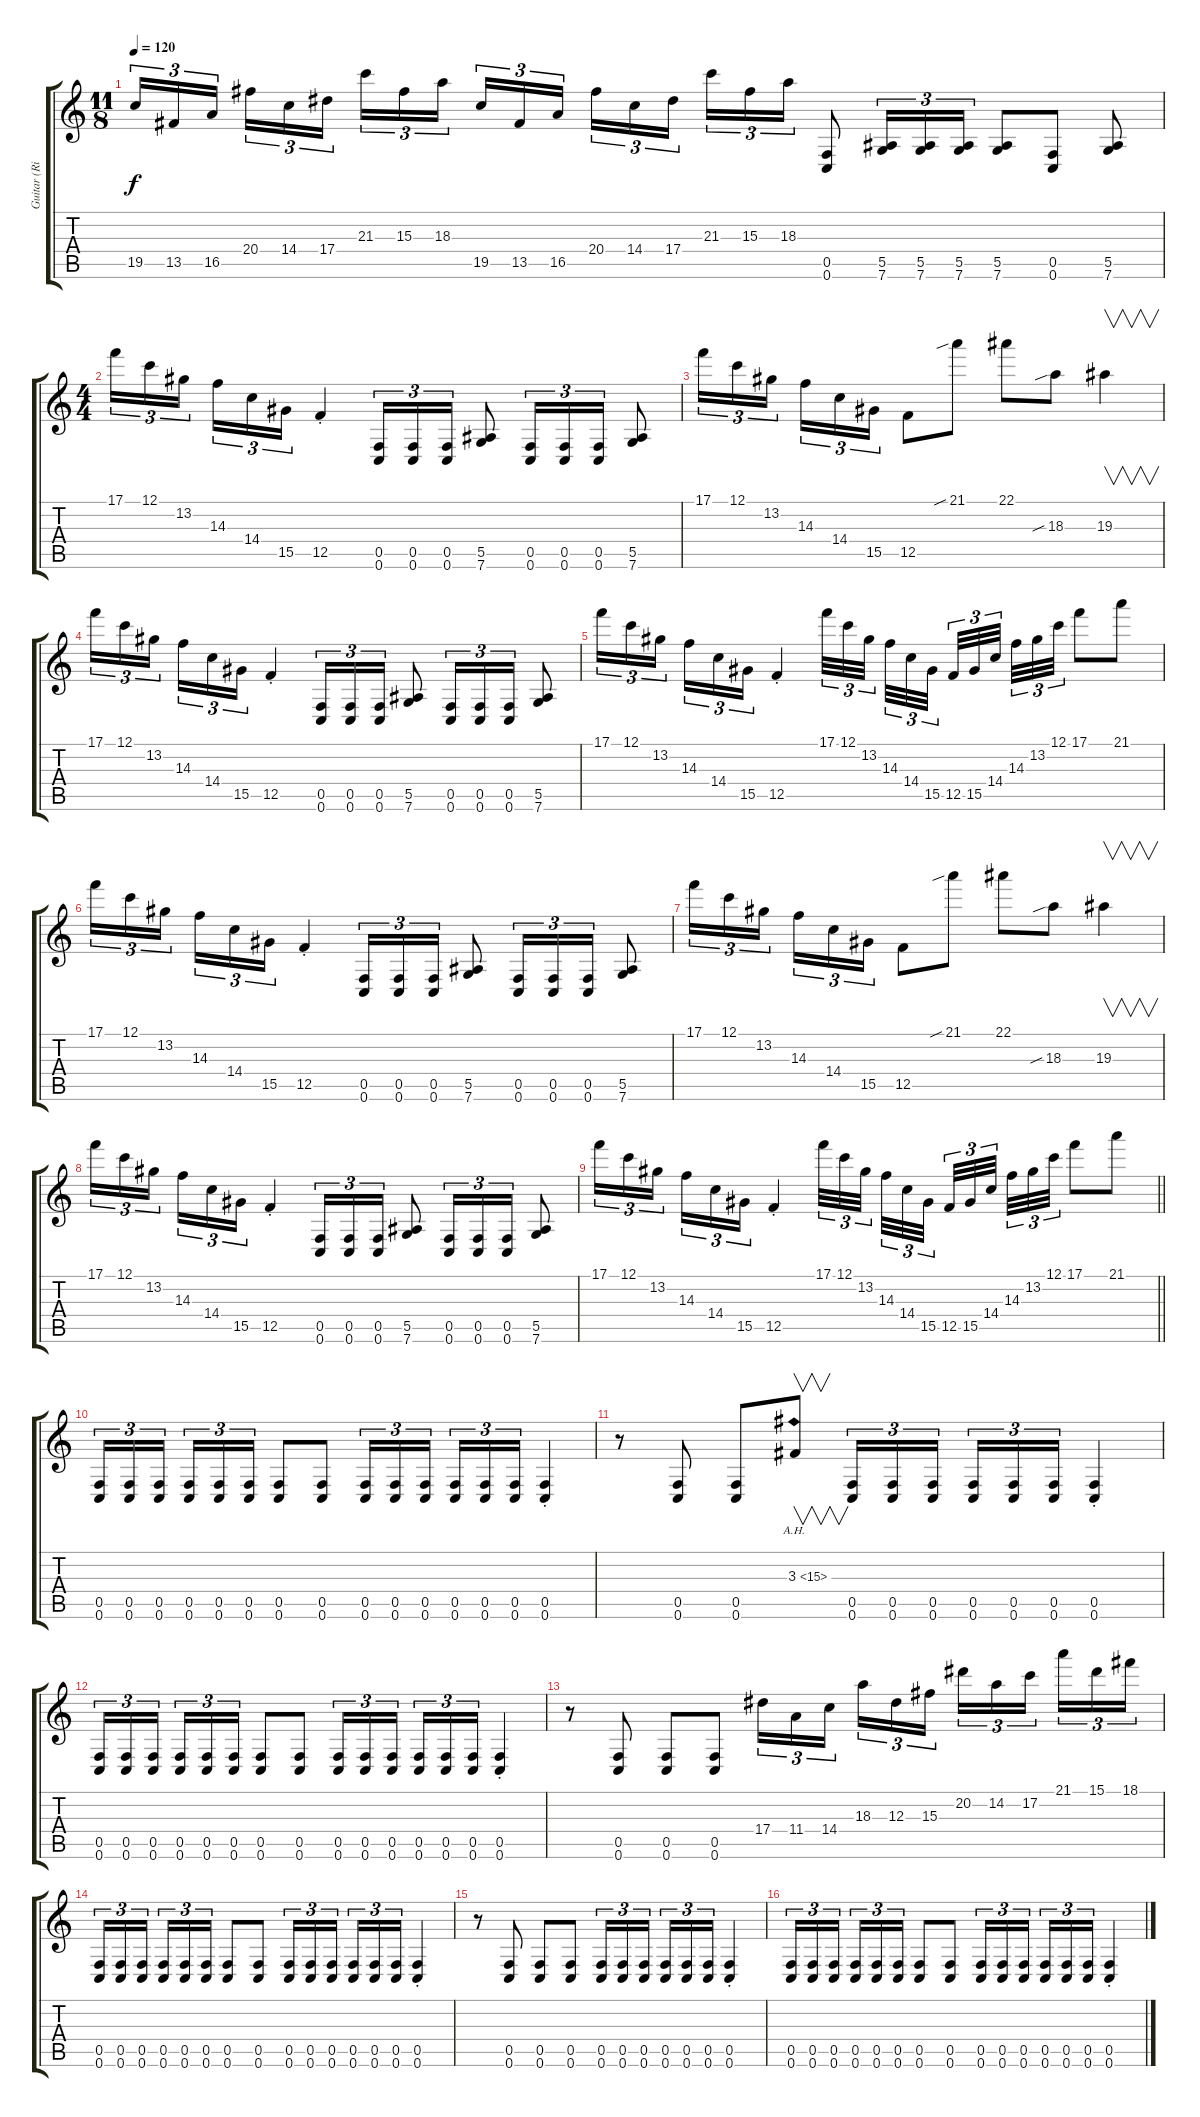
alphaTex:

\track ("Guitar (Right) - Josh Hamandez" "Guitar (Ri") {instrument distortionguitar}
\staff {score tabs}
\tuning (C4 G3 Eb3 Bb2 F2 C2) {hide}
\ts (11 8)
\tempo 120
\clef g2
\ks c
19.5.16{tu (3 2) dy f} 13.5.16{tu (3 2)} 16.5.16{tu (3 2) beam splitsecondary} 20.4.16{tu (3 2)} 14.4.16{tu (3 2)} 17.4.16{tu (3 2) beam splitsecondary} 21.3.16{tu (3 2)} 15.3.16{tu (3 2)} 18.3.16{tu (3 2)} 19.5.16{tu (3 2)} 13.5.16{tu (3 2)} 16.5.16{tu (3 2) beam splitsecondary} 20.4.16{tu (3 2)} 14.4.16{tu (3 2)} 17.4.16{tu (3 2) beam splitsecondary} 21.3.16{tu (3 2)} 15.3.16{tu (3 2)} 18.3.16{tu (3 2)} (0.5 0.6).8 (5.5 7.6).16{tu (3 2)} (5.5 7.6).16{tu (3 2)} (5.5 7.6).16{tu (3 2)} (5.5 7.6).8 (0.5 0.6).8 (5.5 7.6).8 |
\ts (4 4)
17.1.16{tu (3 2)} 12.1.16{tu (3 2)} 13.2.16{tu (3 2) beam splitsecondary} 14.3.16{tu (3 2)} 14.4.16{tu (3 2)} 15.5.16{tu (3 2)} 12.5{st}.4 (0.5 0.6).16{tu (3 2)} (0.5 0.6).16{tu (3 2)} (0.5 0.6).16{tu (3 2)} (5.5 7.6).8 (0.5 0.6).16{tu (3 2)} (0.5 0.6).16{tu (3 2)} (0.5 0.6).16{tu (3 2)} (5.5 7.6).8 |
17.1.16{tu (3 2)} 12.1.16{tu (3 2)} 13.2.16{tu (3 2) beam splitsecondary} 14.3.16{tu (3 2)} 14.4.16{tu (3 2)} 15.5.16{tu (3 2)} 12.5.8 21.1{sib}.8 22.1.8 18.3{sib}.8 19.3.4{v} |
17.1.16{tu (3 2)} 12.1.16{tu (3 2)} 13.2.16{tu (3 2) beam splitsecondary} 14.3.16{tu (3 2)} 14.4.16{tu (3 2)} 15.5.16{tu (3 2)} 12.5{st}.4 (0.5 0.6).16{tu (3 2)} (0.5 0.6).16{tu (3 2)} (0.5 0.6).16{tu (3 2)} (5.5 7.6).8 (0.5 0.6).16{tu (3 2)} (0.5 0.6).16{tu (3 2)} (0.5 0.6).16{tu (3 2)} (5.5 7.6).8 |
17.1.16{tu (3 2)} 12.1.16{tu (3 2)} 13.2.16{tu (3 2) beam splitsecondary} 14.3.16{tu (3 2)} 14.4.16{tu (3 2)} 15.5.16{tu (3 2)} 12.5{st}.4 17.1.32{tu (3 2)} 12.1.32{tu (3 2)} 13.2.32{tu (3 2) beam splitsecondary} 14.3.32{tu (3 2)} 14.4.32{tu (3 2)} 15.5.32{tu (3 2) beam splitsecondary} 12.5.32{tu (3 2)} 15.5.32{tu (3 2)} 14.4.32{tu (3 2) beam splitsecondary} 14.3.32{tu (3 2)} 13.2.32{tu (3 2)} 12.1.32{tu (3 2)} 17.1.8 21.1.8 |
17.1.16{tu (3 2)} 12.1.16{tu (3 2)} 13.2.16{tu (3 2) beam splitsecondary} 14.3.16{tu (3 2)} 14.4.16{tu (3 2)} 15.5.16{tu (3 2)} 12.5{st}.4 (0.5 0.6).16{tu (3 2)} (0.5 0.6).16{tu (3 2)} (0.5 0.6).16{tu (3 2)} (5.5 7.6).8 (0.5 0.6).16{tu (3 2)} (0.5 0.6).16{tu (3 2)} (0.5 0.6).16{tu (3 2)} (5.5 7.6).8 |
17.1.16{tu (3 2)} 12.1.16{tu (3 2)} 13.2.16{tu (3 2) beam splitsecondary} 14.3.16{tu (3 2)} 14.4.16{tu (3 2)} 15.5.16{tu (3 2)} 12.5.8 21.1{sib}.8 22.1.8 18.3{sib}.8 19.3.4{v} |
17.1.16{tu (3 2)} 12.1.16{tu (3 2)} 13.2.16{tu (3 2) beam splitsecondary} 14.3.16{tu (3 2)} 14.4.16{tu (3 2)} 15.5.16{tu (3 2)} 12.5{st}.4 (0.5 0.6).16{tu (3 2)} (0.5 0.6).16{tu (3 2)} (0.5 0.6).16{tu (3 2)} (5.5 7.6).8 (0.5 0.6).16{tu (3 2)} (0.5 0.6).16{tu (3 2)} (0.5 0.6).16{tu (3 2)} (5.5 7.6).8 |
\barLineRight lightlight
17.1.16{tu (3 2)} 12.1.16{tu (3 2)} 13.2.16{tu (3 2) beam splitsecondary} 14.3.16{tu (3 2)} 14.4.16{tu (3 2)} 15.5.16{tu (3 2)} 12.5{st}.4 17.1.32{tu (3 2)} 12.1.32{tu (3 2)} 13.2.32{tu (3 2) beam splitsecondary} 14.3.32{tu (3 2)} 14.4.32{tu (3 2)} 15.5.32{tu (3 2) beam splitsecondary} 12.5.32{tu (3 2)} 15.5.32{tu (3 2)} 14.4.32{tu (3 2) beam splitsecondary} 14.3.32{tu (3 2)} 13.2.32{tu (3 2)} 12.1.32{tu (3 2)} 17.1.8 21.1.8 |
(0.5 0.6).16{tu (3 2)} (0.5 0.6).16{tu (3 2)} (0.5 0.6).16{tu (3 2) beam splitsecondary} (0.5 0.6).16{tu (3 2)} (0.5 0.6).16{tu (3 2)} (0.5 0.6).16{tu (3 2)} (0.5 0.6).8 (0.5 0.6).8 (0.5 0.6).16{tu (3 2)} (0.5 0.6).16{tu (3 2)} (0.5 0.6).16{tu (3 2) beam splitsecondary} (0.5 0.6).16{tu (3 2)} (0.5 0.6).16{tu (3 2)} (0.5 0.6).16{tu (3 2)} (0.5{st} 0.6{st}).4 |
r.8 (0.5 0.6).8 (0.5 0.6).8 3.3{ah 12}.8{v} (0.5 0.6).16{tu (3 2)} (0.5 0.6).16{tu (3 2)} (0.5 0.6).16{tu (3 2) beam splitsecondary} (0.5 0.6).16{tu (3 2)} (0.5 0.6).16{tu (3 2)} (0.5 0.6).16{tu (3 2)} (0.5{st} 0.6{st}).4 |
(0.5 0.6).16{tu (3 2)} (0.5 0.6).16{tu (3 2)} (0.5 0.6).16{tu (3 2) beam splitsecondary} (0.5 0.6).16{tu (3 2)} (0.5 0.6).16{tu (3 2)} (0.5 0.6).16{tu (3 2)} (0.5 0.6).8 (0.5 0.6).8 (0.5 0.6).16{tu (3 2)} (0.5 0.6).16{tu (3 2)} (0.5 0.6).16{tu (3 2) beam splitsecondary} (0.5 0.6).16{tu (3 2)} (0.5 0.6).16{tu (3 2)} (0.5 0.6).16{tu (3 2)} (0.5{st} 0.6{st}).4 |
r.8 (0.5 0.6).8 (0.5 0.6).8 (0.5 0.6).8 17.4.16{tu (3 2)} 11.4.16{tu (3 2)} 14.4.16{tu (3 2) beam splitsecondary} 18.3.16{tu (3 2)} 12.3.16{tu (3 2)} 15.3.16{tu (3 2)} 20.2.16{tu (3 2)} 14.2.16{tu (3 2)} 17.2.16{tu (3 2) beam splitsecondary} 21.1.16{tu (3 2)} 15.1.16{tu (3 2)} 18.1.16{tu (3 2)} |
(0.5 0.6).16{tu (3 2)} (0.5 0.6).16{tu (3 2)} (0.5 0.6).16{tu (3 2) beam splitsecondary} (0.5 0.6).16{tu (3 2)} (0.5 0.6).16{tu (3 2)} (0.5 0.6).16{tu (3 2)} (0.5 0.6).8 (0.5 0.6).8 (0.5 0.6).16{tu (3 2)} (0.5 0.6).16{tu (3 2)} (0.5 0.6).16{tu (3 2) beam splitsecondary} (0.5 0.6).16{tu (3 2)} (0.5 0.6).16{tu (3 2)} (0.5 0.6).16{tu (3 2)} (0.5{st} 0.6{st}).4 |
r.8 (0.5 0.6).8 (0.5 0.6).8 (0.5 0.6).8 (0.5 0.6).16{tu (3 2)} (0.5 0.6).16{tu (3 2)} (0.5 0.6).16{tu (3 2) beam splitsecondary} (0.5 0.6).16{tu (3 2)} (0.5 0.6).16{tu (3 2)} (0.5 0.6).16{tu (3 2)} (0.5{st} 0.6{st}).4 |
(0.5 0.6).16{tu (3 2)} (0.5 0.6).16{tu (3 2)} (0.5 0.6).16{tu (3 2) beam splitsecondary} (0.5 0.6).16{tu (3 2)} (0.5 0.6).16{tu (3 2)} (0.5 0.6).16{tu (3 2)} (0.5 0.6).8 (0.5 0.6).8 (0.5 0.6).16{tu (3 2)} (0.5 0.6).16{tu (3 2)} (0.5 0.6).16{tu (3 2) beam splitsecondary} (0.5 0.6).16{tu (3 2)} (0.5 0.6).16{tu (3 2)} (0.5 0.6).16{tu (3 2)} (0.5{st} 0.6{st}).4
